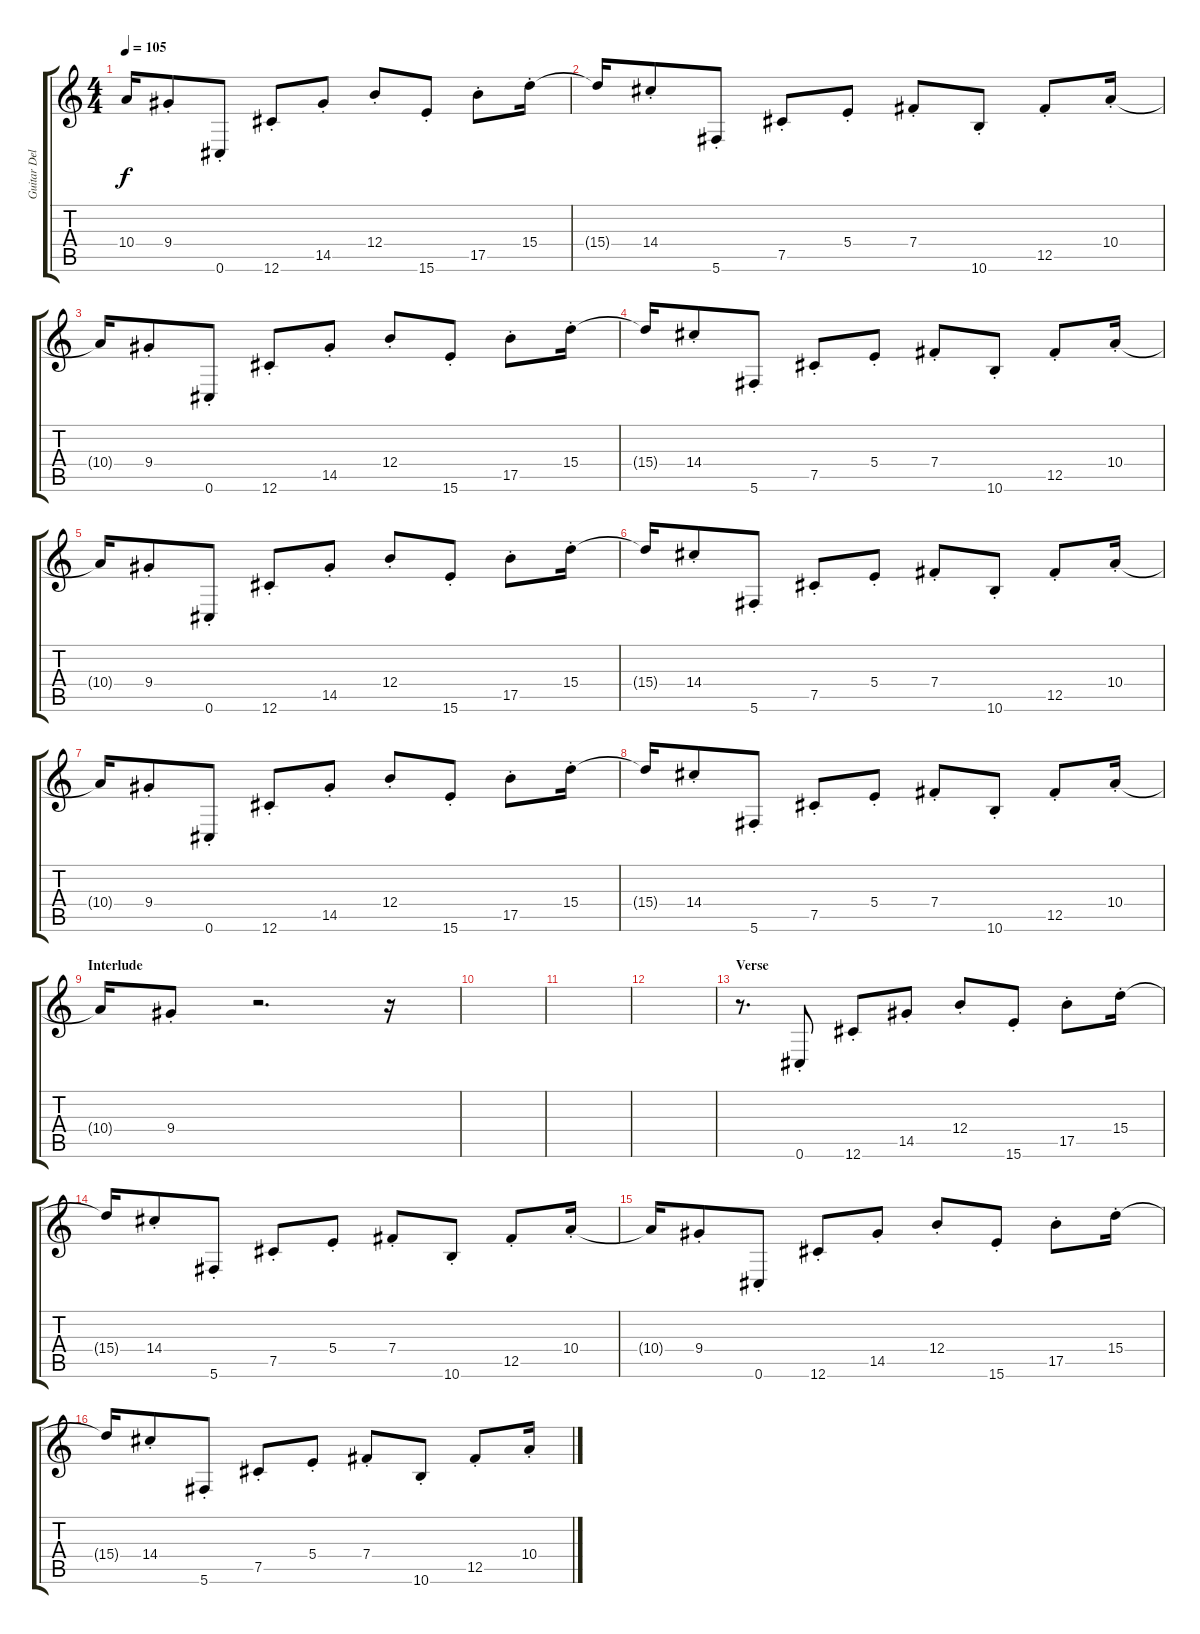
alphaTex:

\track ("Guitar Delay" "Guitar Del") {instrument electricguitarclean}
\staff {score tabs}
\tuning (Db4 Ab3 E3 B2 Gb2 Db2) {hide}
\ts (4 4)
\tempo 105
\clef g2
\ks c
10.4{t}.16{dy f} 9.4{st}.8 0.6{st}.8 12.6{st}.8 14.5{st}.8 12.4{st}.8 15.6{st}.8 17.5{st}.8 15.4{st}.16 |
15.4{t}.16 14.4{st}.8 5.6{st}.8 7.5{st}.8 5.4{st}.8 7.4{st}.8 10.6{st}.8 12.5{st}.8 10.4{st}.16 |
10.4{t}.16 9.4{st}.8 0.6{st}.8 12.6{st}.8 14.5{st}.8 12.4{st}.8 15.6{st}.8 17.5{st}.8 15.4{st}.16 |
15.4{t}.16 14.4{st}.8 5.6{st}.8 7.5{st}.8 5.4{st}.8 7.4{st}.8 10.6{st}.8 12.5{st}.8 10.4{st}.16 |
10.4{t}.16 9.4{st}.8 0.6{st}.8 12.6{st}.8 14.5{st}.8 12.4{st}.8 15.6{st}.8 17.5{st}.8 15.4{st}.16 |
15.4{t}.16 14.4{st}.8 5.6{st}.8 7.5{st}.8 5.4{st}.8 7.4{st}.8 10.6{st}.8 12.5{st}.8 10.4{st}.16 |
10.4{t}.16 9.4{st}.8 0.6{st}.8 12.6{st}.8 14.5{st}.8 12.4{st}.8 15.6{st}.8 17.5{st}.8 15.4{st}.16 |
15.4{t}.16 14.4{st}.8 5.6{st}.8 7.5{st}.8 5.4{st}.8 7.4{st}.8 10.6{st}.8 12.5{st}.8 10.4{st}.16 |
\section ("" "Interlude")
10.4{t}.16 9.4{st}.8 r.2{d} r.16 |
|
|
|
\section ("" "Verse")
r.8{d} 0.6{st}.8 12.6{st}.8 14.5{st}.8 12.4{st}.8 15.6{st}.8 17.5{st}.8 15.4{st}.16 |
15.4{t}.16 14.4{st}.8 5.6{st}.8 7.5{st}.8 5.4{st}.8 7.4{st}.8 10.6{st}.8 12.5{st}.8 10.4{st}.16 |
10.4{t}.16 9.4{st}.8 0.6{st}.8 12.6{st}.8 14.5{st}.8 12.4{st}.8 15.6{st}.8 17.5{st}.8 15.4{st}.16 |
15.4{t}.16 14.4{st}.8 5.6{st}.8 7.5{st}.8 5.4{st}.8 7.4{st}.8 10.6{st}.8 12.5{st}.8 10.4{st}.16
